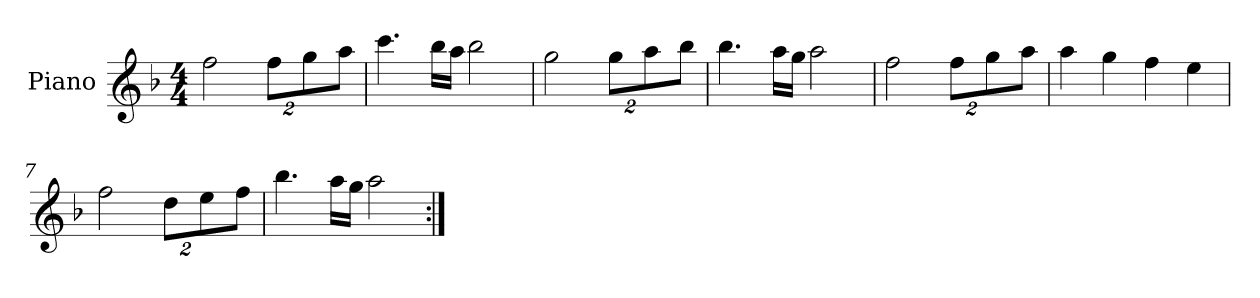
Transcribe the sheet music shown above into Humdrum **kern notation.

**kern
*part1
*staff1
*I"Piano
*I'Pno.
*clefG2
*k[b-]
*M4/4
*MM120
=1
2ff\
*Xbrackettup
16%3ff\L
16%3gg\
8aa\J
=2
4.ccc\
16bb-\LL
16aa\JJ
2bb-\
=3
2gg\
16%3gg\L
16%3aa\
8bb-\J
=4
4.bb-\
16aa\LL
16gg\JJ
2aa\
=5
2ff\
16%3ff\L
16%3gg\
8aa\J
=6
4aa\
4gg\
4ff\
4ee\
=7
2ff\
16%3dd\L
16%3ee\
8ff\J
!!LO:LB:g=z
=8
4.bb-\
16aa\LL
16gg\JJ
2aa\
=:|!
*-
